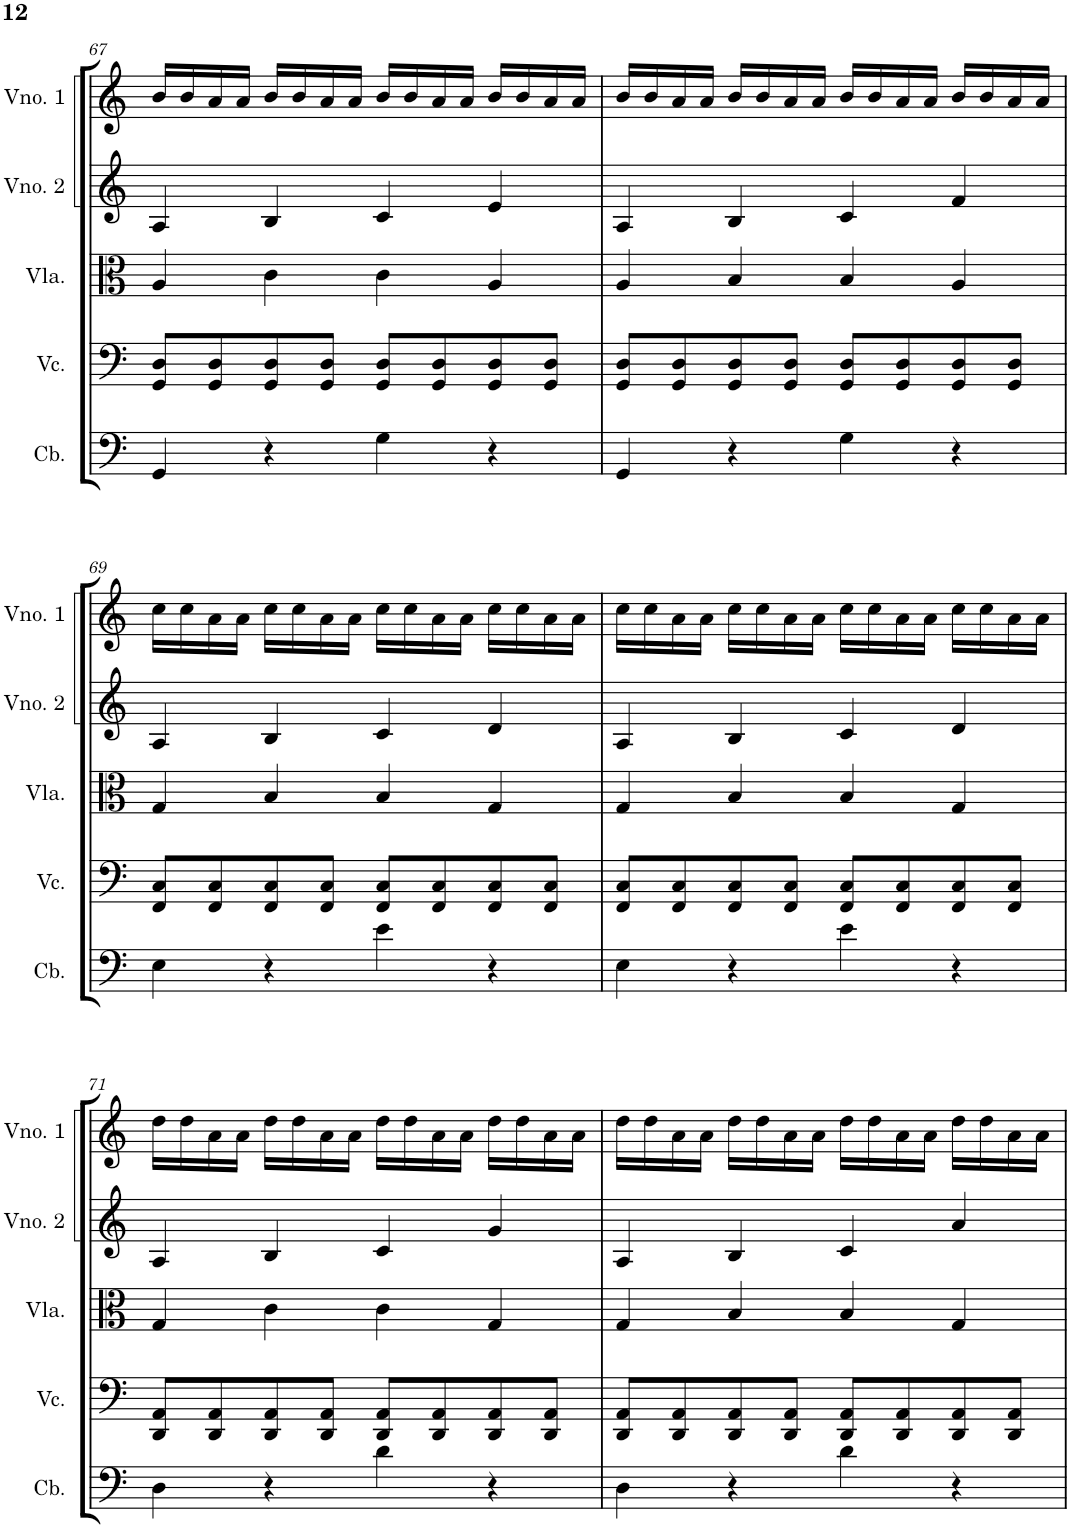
**kern	**kern	**kern	**kern	**kern
*part5	*part4	*part3	*part2	*part1
*staff5	*staff4	*staff3	*staff2	*staff1
*I"Contrabaixo	*I"Violoncelo	*I"Viola	*I"Violino 2	*I"Violino 1
*I'Cb.	*I'Vc.	*I'Vla.	*I'Vno. 2	*I'Vno. 1
!!LO:PB:g=z
*clefF4	*clefF4	*clefC3	*clefG2	*clefG2
*Trd7c12	*	*	*	*
*k[]	*k[]	*k[]	*k[]	*k[]
*M4/4	*M4/4	*M4/4	*M4/4	*M4/4
=67	=67	=67	=67	=67
4GG/	8GG/ 8D/L	4A/	4A/	16b/LL
.	.	.	.	16b/
.	8GG/ 8D/	.	.	16a/
.	.	.	.	16a/JJ
4r	8GG/ 8D/	4c\	4B/	16b/LL
.	.	.	.	16b/
.	8GG/ 8D/J	.	.	16a/
.	.	.	.	16a/JJ
4G\	8GG/ 8D/L	4c\	4c/	16b/LL
.	.	.	.	16b/
.	8GG/ 8D/	.	.	16a/
.	.	.	.	16a/JJ
4r	8GG/ 8D/	4A/	4e/	16b/LL
.	.	.	.	16b/
.	8GG/ 8D/J	.	.	16a/
.	.	.	.	16a/JJ
=68	=68	=68	=68	=68
4GG/	8GG/ 8D/L	4A/	4A/	16b/LL
.	.	.	.	16b/
.	8GG/ 8D/	.	.	16a/
.	.	.	.	16a/JJ
4r	8GG/ 8D/	4B/	4B/	16b/LL
.	.	.	.	16b/
.	8GG/ 8D/J	.	.	16a/
.	.	.	.	16a/JJ
4G\	8GG/ 8D/L	4B/	4c/	16b/LL
.	.	.	.	16b/
.	8GG/ 8D/	.	.	16a/
.	.	.	.	16a/JJ
4r	8GG/ 8D/	4A/	4f/	16b/LL
.	.	.	.	16b/
.	8GG/ 8D/J	.	.	16a/
.	.	.	.	16a/JJ
!!LO:LB:g=z
=69	=69	=69	=69	=69
4E\	8FF/ 8C/L	4G/	4A/	16cc\LL
.	.	.	.	16cc\
.	8FF/ 8C/	.	.	16a\
.	.	.	.	16a\JJ
4r	8FF/ 8C/	4B/	4B/	16cc\LL
.	.	.	.	16cc\
.	8FF/ 8C/J	.	.	16a\
.	.	.	.	16a\JJ
4e\	8FF/ 8C/L	4B/	4c/	16cc\LL
.	.	.	.	16cc\
.	8FF/ 8C/	.	.	16a\
.	.	.	.	16a\JJ
4r	8FF/ 8C/	4G/	4d/	16cc\LL
.	.	.	.	16cc\
.	8FF/ 8C/J	.	.	16a\
.	.	.	.	16a\JJ
=70	=70	=70	=70	=70
4E\	8FF/ 8C/L	4G/	4A/	16cc\LL
.	.	.	.	16cc\
.	8FF/ 8C/	.	.	16a\
.	.	.	.	16a\JJ
4r	8FF/ 8C/	4B/	4B/	16cc\LL
.	.	.	.	16cc\
.	8FF/ 8C/J	.	.	16a\
.	.	.	.	16a\JJ
4e\	8FF/ 8C/L	4B/	4c/	16cc\LL
.	.	.	.	16cc\
.	8FF/ 8C/	.	.	16a\
.	.	.	.	16a\JJ
4r	8FF/ 8C/	4G/	4d/	16cc\LL
.	.	.	.	16cc\
.	8FF/ 8C/J	.	.	16a\
.	.	.	.	16a\JJ
!!LO:LB:g=z
=71	=71	=71	=71	=71
4D\	8DD/ 8AA/L	4G/	4A/	16dd\LL
.	.	.	.	16dd\
.	8DD/ 8AA/	.	.	16a\
.	.	.	.	16a\JJ
4r	8DD/ 8AA/	4c\	4B/	16dd\LL
.	.	.	.	16dd\
.	8DD/ 8AA/J	.	.	16a\
.	.	.	.	16a\JJ
4d\	8DD/ 8AA/L	4c\	4c/	16dd\LL
.	.	.	.	16dd\
.	8DD/ 8AA/	.	.	16a\
.	.	.	.	16a\JJ
4r	8DD/ 8AA/	4G/	4g/	16dd\LL
.	.	.	.	16dd\
.	8DD/ 8AA/J	.	.	16a\
.	.	.	.	16a\JJ
=72	=72	=72	=72	=72
4D\	8DD/ 8AA/L	4G/	4A/	16dd\LL
.	.	.	.	16dd\
.	8DD/ 8AA/	.	.	16a\
.	.	.	.	16a\JJ
4r	8DD/ 8AA/	4B/	4B/	16dd\LL
.	.	.	.	16dd\
.	8DD/ 8AA/J	.	.	16a\
.	.	.	.	16a\JJ
4d\	8DD/ 8AA/L	4B/	4c/	16dd\LL
.	.	.	.	16dd\
.	8DD/ 8AA/	.	.	16a\
.	.	.	.	16a\JJ
4r	8DD/ 8AA/	4G/	4a/	16dd\LL
.	.	.	.	16dd\
.	8DD/ 8AA/J	.	.	16a\
.	.	.	.	16a\JJ
=	=	=	=	=
*-	*-	*-	*-	*-
